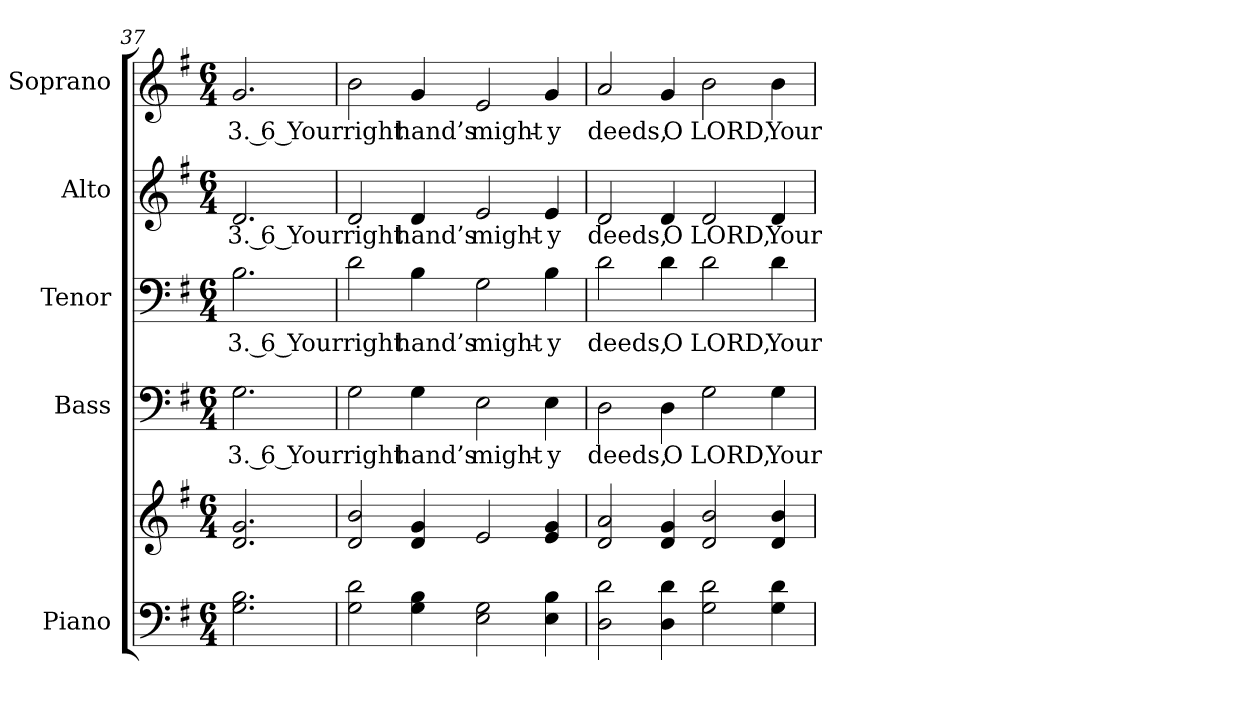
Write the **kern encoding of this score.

**kern	**kern	**kern	**text	**kern	**text	**kern	**text	**kern	**text
*part5	*part5	*part4	*part4	*part3	*part3	*part2	*part2	*part1	*part1
*staff6	*staff5	*staff4	*staff4	*staff3	*staff3	*staff2	*staff2	*staff1	*staff1
*I"Piano	*	*I"Bass	*	*I"Tenor	*	*I"Alto	*	*I"Soprano	*
*I'Pno.	*	*I'B.	*	*I'T.	*	*I'A.	*	*I'S.	*
!!LO:PB:g=z
*clefF4	*clefG2	*clefF4	*	*clefF4	*	*clefG2	*	*clefG2	*
*k[f#]	*k[f#]	*k[f#]	*	*k[f#]	*	*k[f#]	*	*k[f#]	*
*G:	*G:	*G:	*	*G:	*	*G:	*	*G:	*
*M6/4	*M6/4	*M6/4	*	*M6/4	*	*M6/4	*	*M6/4	*
=37	=37	=37	=37	=37	=37	=37	=37	=37	=37
!	!	!	!LO:LY:b:color=#000000	!	!	!	!	!	!
!	!	!	!	!	!LO:LY:b:color=#000000	!	!	!	!
!	!	!	!	!	!	!	!LO:LY:b:color=#000000	!	!
!	!	!	!	!	!	!	!	!	!LO:LY:b:color=#000000
2.Gi\ 2.Bi	2.di/ 2.gi	2.Gi\	3. 6 Your	2.Bi\	3. 6 Your	2.di/	3. 6 Your	2.gi/	3. 6 Your
=38	=38	=38	=38	=38	=38	=38	=38	=38	=38
!	!	!	!LO:LY:b:color=#000000	!	!	!	!	!	!
!	!	!	!	!	!LO:LY:b:color=#000000	!	!	!	!
!	!	!	!	!	!	!	!LO:LY:b:color=#000000	!	!
!	!	!	!	!	!	!	!	!	!LO:LY:b:color=#000000
2Gi\ 2di	2di/ 2bi	2Gi\	right	2di\	right	2di/	right	2bi\	right
!	!	!	!LO:LY:b:color=#000000	!	!	!	!	!	!
!	!	!	!	!	!LO:LY:b:color=#000000	!	!	!	!
!	!	!	!	!	!	!	!LO:LY:b:color=#000000	!	!
!	!	!	!	!	!	!	!	!	!LO:LY:b:color=#000000
4Gi\ 4Bi	4di/ 4gi	4Gi\	hand’s	4Bi\	hand’s	4di/	hand’s	4gi/	hand’s
!	!	!	!LO:LY:b:color=#000000	!	!	!	!	!	!
!	!	!	!	!	!LO:LY:b:color=#000000	!	!	!	!
!	!	!	!	!	!	!	!LO:LY:b:color=#000000	!	!
!	!	!	!	!	!	!	!	!	!LO:LY:b:color=#000000
2Ei\ 2Gi	2ei/	2Ei\	might-	2Gi\	might-	2ei/	might-	2ei/	might-
!	!	!	!LO:LY:b:color=#000000	!	!	!	!	!	!
!	!	!	!	!	!LO:LY:b:color=#000000	!	!	!	!
!	!	!	!	!	!	!	!LO:LY:b:color=#000000	!	!
!	!	!	!	!	!	!	!	!	!LO:LY:b:color=#000000
4Ei\ 4Bi	4ei/ 4gi	4Ei\	-y	4Bi\	-y	4ei/	-y	4gi/	-y
=39	=39	=39	=39	=39	=39	=39	=39	=39	=39
!	!	!	!LO:LY:b:color=#000000	!	!	!	!	!	!
!	!	!	!	!	!LO:LY:b:color=#000000	!	!	!	!
!	!	!	!	!	!	!	!LO:LY:b:color=#000000	!	!
!	!	!	!	!	!	!	!	!	!LO:LY:b:color=#000000
2Di\ 2di	2di/ 2ai	2Di\	deeds,	2di\	deeds,	2di/	deeds,	2ai/	deeds,
!	!	!	!LO:LY:b:color=#000000	!	!	!	!	!	!
!	!	!	!	!	!LO:LY:b:color=#000000	!	!	!	!
!	!	!	!	!	!	!	!LO:LY:b:color=#000000	!	!
!	!	!	!	!	!	!	!	!	!LO:LY:b:color=#000000
4Di\ 4di	4di/ 4gi	4Di\	O	4di\	O	4di/	O	4gi/	O
!	!	!	!LO:LY:b:color=#000000	!	!	!	!	!	!
!	!	!	!	!	!LO:LY:b:color=#000000	!	!	!	!
!	!	!	!	!	!	!	!LO:LY:b:color=#000000	!	!
!	!	!	!	!	!	!	!	!	!LO:LY:b:color=#000000
2Gi\ 2di	2di/ 2bi	2Gi\	LORD,	2di\	LORD,	2di/	LORD,	2bi\	LORD,
!	!	!	!LO:LY:b:color=#000000	!	!	!	!	!	!
!	!	!	!	!	!LO:LY:b:color=#000000	!	!	!	!
!	!	!	!	!	!	!	!LO:LY:b:color=#000000	!	!
!	!	!	!	!	!	!	!	!	!LO:LY:b:color=#000000
4Gi\ 4di	4di/ 4bi	4Gi\	Your	4di\	Your	4di/	Your	4bi\	Your
=	=	=	=	=	=	=	=	=	=
*-	*-	*-	*-	*-	*-	*-	*-	*-	*-
